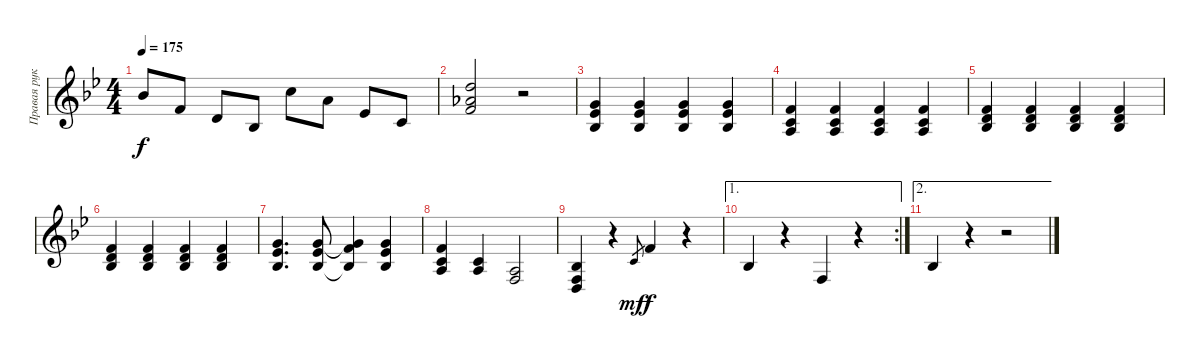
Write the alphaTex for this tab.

\track ("Правая рука" "Правая рук") {instrument brightacousticpiano}
\staff {score}
\tuning (E4 B3 G3 D3 A2 E2 B1) {hide}
\ts (4 4)
\tempo 175
\clef g2
\ks bb
6.1.8{dy f} 6.2.8 7.3.8 8.4.8 8.1.8 5.1.8 4.2.8 5.3.8 |
(10.1 9.2 10.3).2{beam Up} r.2 |
(8.2 8.3 8.4).4 (8.2 8.3 8.4).4 (8.2 8.3 8.4).4 (8.2 8.3 8.4).4 |
(6.2 5.3 7.4).4 (6.2 5.3 7.4).4 (6.2 5.3 7.4).4 (6.2 5.3 7.4).4 |
(6.2 7.3 8.4).4 (6.2 7.3 8.4).4 (6.2 7.3 8.4).4 (6.2 7.3 8.4).4 |
(6.2 7.3 8.4).4 (6.2 7.3 8.4).4 (6.2 7.3 8.4).4 (6.2 7.3 8.4).4 |
(8.2 8.3 8.4).4{d} (8.2 8.3 8.4).8 (1.1 8.2{t} 8.4{t}).4 (8.2 8.3 8.4).4 |
(6.2 5.3 7.4).4 (5.3 7.4).4 (7.4 8.5).2 |
(8.4 8.5 10.6).4 r.4 1.2.8{gr dy mf} 6.2.4{dy f} r.4 |
\ae 1
\rc 2
8.4.4 r.4 8.5.4 r.4 |
\ae 2
8.4.4 r.4 r.2
